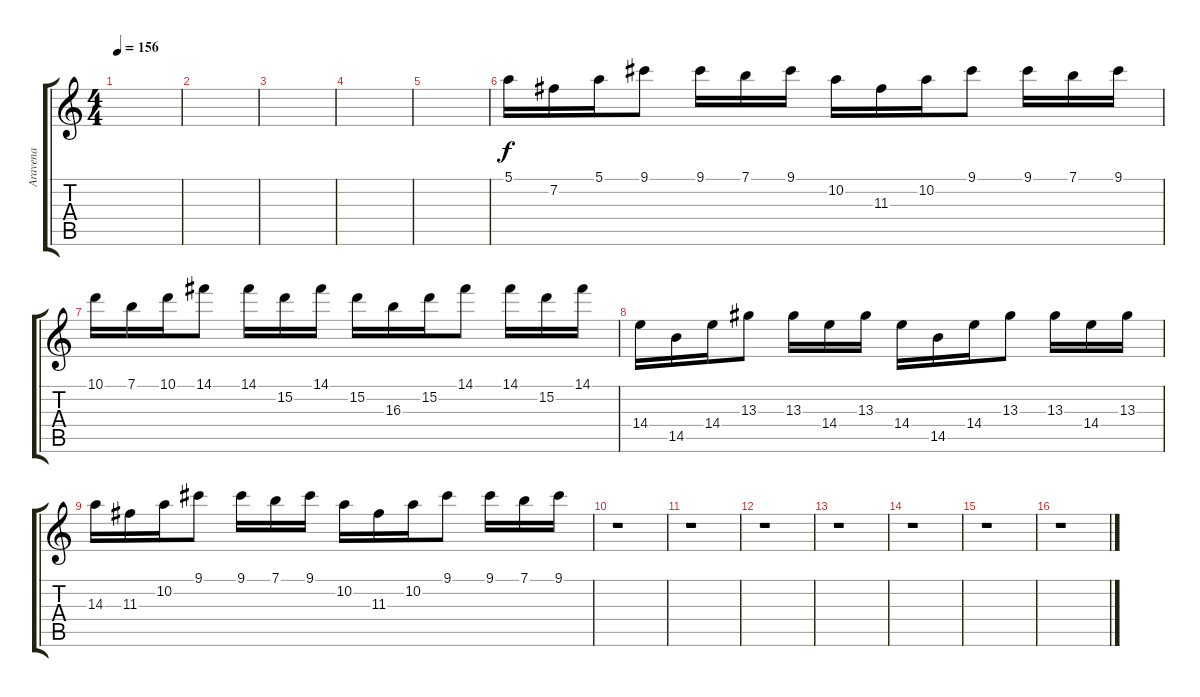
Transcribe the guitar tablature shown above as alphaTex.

\track ("Aravena" "Aravena") {instrument distortionguitar}
\staff {score tabs}
\tuning (E4 B3 G3 D3 A2 E2) {hide}
\ts (4 4)
\tempo 156
\clef g2
\ks c
|
|
|
|
|
5.1.16 7.2.16 5.1.16 9.1.8 9.1.16 7.1.16 9.1.16 10.2.16 11.3.16 10.2.16 9.1.8 9.1.16 7.1.16 9.1.16 |
10.1.16 7.1.16 10.1.16 14.1.8 14.1.16 15.2.16 14.1.16 15.2.16 16.3.16 15.2.16 14.1.8 14.1.16 15.2.16 14.1.16 |
14.4.16 14.5.16 14.4.16 13.3.8 13.3.16 14.4.16 13.3.16 14.4.16 14.5.16 14.4.16 13.3.8 13.3.16 14.4.16 13.3.16 |
14.3.16 11.3.16 10.2.16 9.1.8 9.1.16 7.1.16 9.1.16 10.2.16 11.3.16 10.2.16 9.1.8 9.1.16 7.1.16 9.1.16 |
r.1 |
r.1 |
r.1 |
r.1 |
r.1 |
r.1 |
r.1
